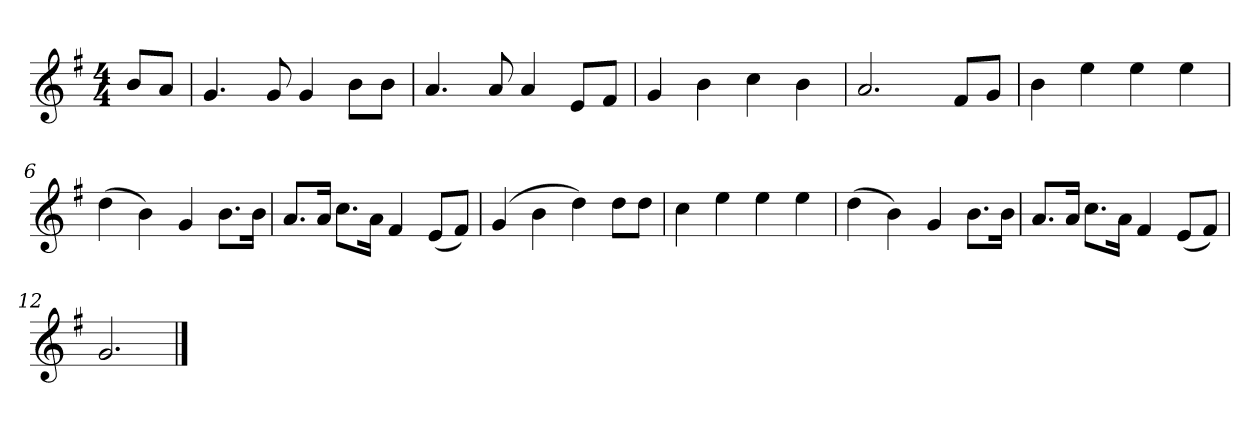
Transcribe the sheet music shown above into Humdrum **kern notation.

**kern
*part1
*staff1
*k[f#]
*M4/4
*MM120
=
8bL
8aJ
=1
4.g
8g
4g
8bL
8bJ
=2
4.a
8a
4a
8eL
8f#J
=3
4g
4b
4cc
4b
=4
2.a
8f#L
8gJ
=5
4b
4ee
4ee
4ee
=6
(4dd
4b)
4g
8.bL
16bJk
=7
8.aL
16aJk
8.ccL
16aJk
4f#
(8eL
8f#J)
=8
(4g
4b
4dd)
8ddL
8ddJ
=9
4cc
4ee
4ee
4ee
=10
(4dd
4b)
4g
8.bL
16bJk
=11
8.aL
16aJk
8.ccL
16aJk
4f#
(8eL
8f#J)
=12
2.g
==
*-
